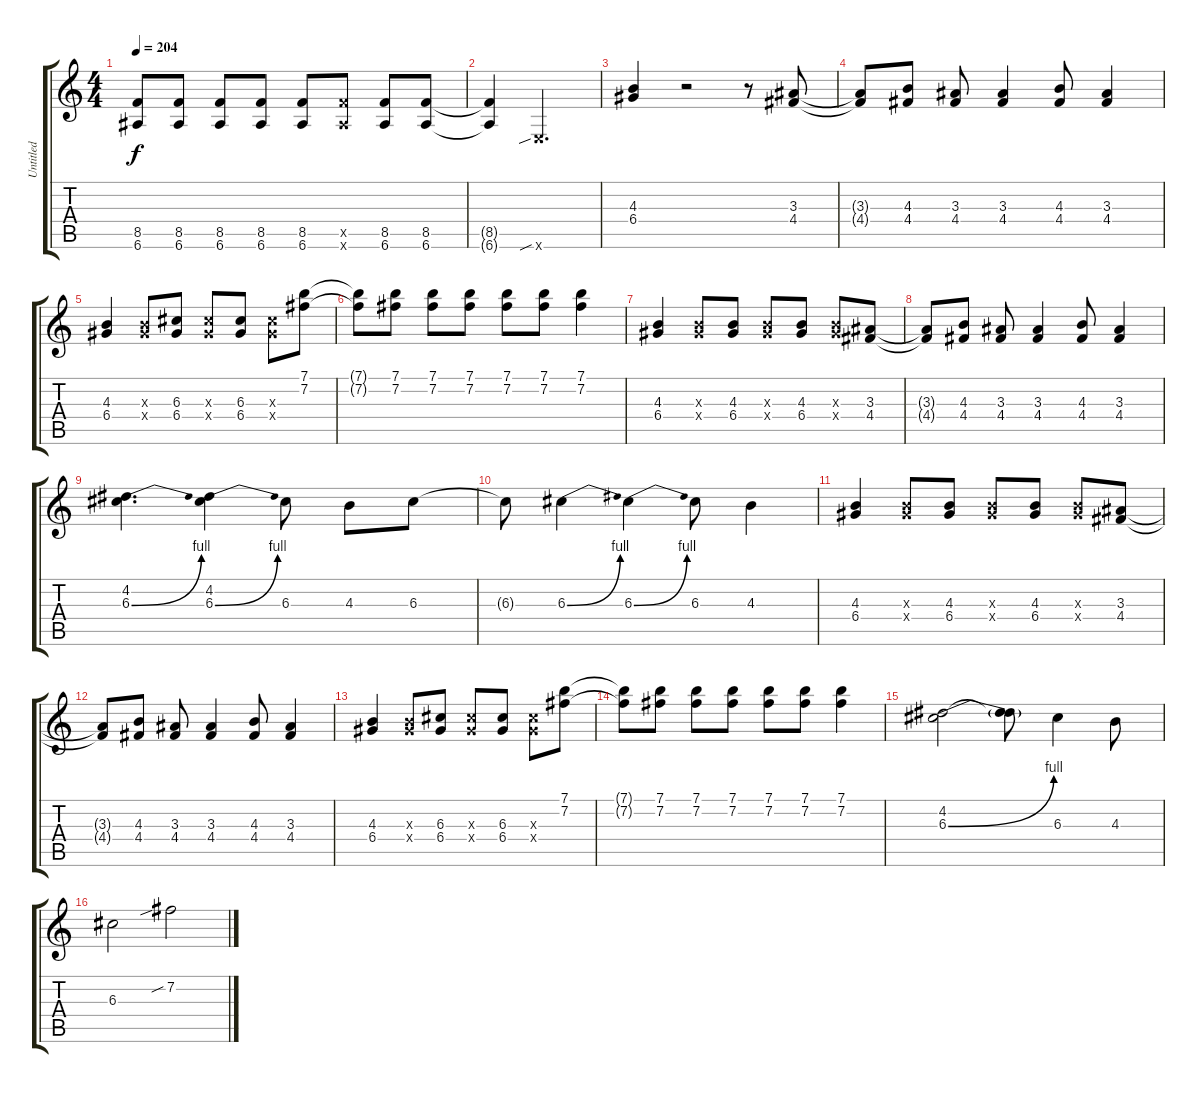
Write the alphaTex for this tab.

\track ("Untitled" "Untitled") {instrument acousticguitarsteel}
\staff {score tabs}
\tuning (E4 B3 G3 D3 A2 E2) {hide}
\ts (4 4)
\tempo 204
\clef g2
\ks c
(8.5 6.6).8{dy f} (8.5 6.6).8 (8.5 6.6).8 (8.5 6.6).8 (8.5 6.6).8 (8.5{x} 6.6{x}).8 (8.5 6.6).8 (8.5 6.6).8 |
(8.5{t} 6.6{t}).4 0.6{sib x}.2{d} |
(4.3 6.4).4 r.2 r.8 (3.3 4.4).8 |
(3.3{t} 4.4{t}).8 (4.3 4.4).8 (3.3 4.4).8 (3.3 4.4).4 (4.3 4.4).8 (3.3 4.4).4 |
(4.3 6.4).4 (4.3{x} 6.4{x}).8 (6.3 6.4).8 (6.3{x} 6.4{x}).8 (6.3 6.4).8 (6.3{x} 6.4{x}).8 (7.1 7.2).8 |
(7.1{t} 7.2{t}).8 (7.1 7.2).8 (7.1 7.2).8 (7.1 7.2).8 (7.1 7.2).8 (7.1 7.2).8 (7.1 7.2).4 |
(4.3 6.4).4 (4.3{x} 6.4{x}).8 (4.3 6.4).8 (4.3{x} 6.4{x}).8 (4.3 6.4).8 (4.3{x} 6.4{x}).8 (3.3 4.4).8 |
(3.3{t} 4.4{t}).8 (4.3 4.4).8 (3.3 4.4).8 (3.3 4.4).4 (4.3 4.4).8 (3.3 4.4).4 |
(4.2 6.3{be (bend 0 0 60 4)}).4{d} (4.2 6.3{be (bend 0 0 60 4)}).4 6.3.8 4.3.8 6.3.8 |
6.3{t}.8 6.3{be (bend 0 0 60 4)}.4 6.3{be (bend 0 0 60 4)}.4 6.3.8 4.3.4 |
(4.3 6.4).4 (4.3{x} 6.4{x}).8 (4.3 6.4).8 (4.3{x} 6.4{x}).8 (4.3 6.4).8 (4.3{x} 6.4{x}).8 (3.3 4.4).8 |
(3.3{t} 4.4{t}).8 (4.3 4.4).8 (3.3 4.4).8 (3.3 4.4).4 (4.3 4.4).8 (3.3 4.4).4 |
(4.3 6.4).4 (4.3{x} 6.4{x}).8 (6.3 6.4).8 (6.3{x} 6.4{x}).8 (6.3 6.4).8 (6.3{x} 6.4{x}).8 (7.1 7.2).8 |
(7.1{t} 7.2{t}).8 (7.1 7.2).8 (7.1 7.2).8 (7.1 7.2).8 (7.1 7.2).8 (7.1 7.2).8 (7.1 7.2).4 |
(4.2 6.3{be (bend 0 0 60 4)}).2 (4.2{t} 6.3{t}).8 6.3.4 4.3.8 |
6.3.2 7.2{sib}.2
